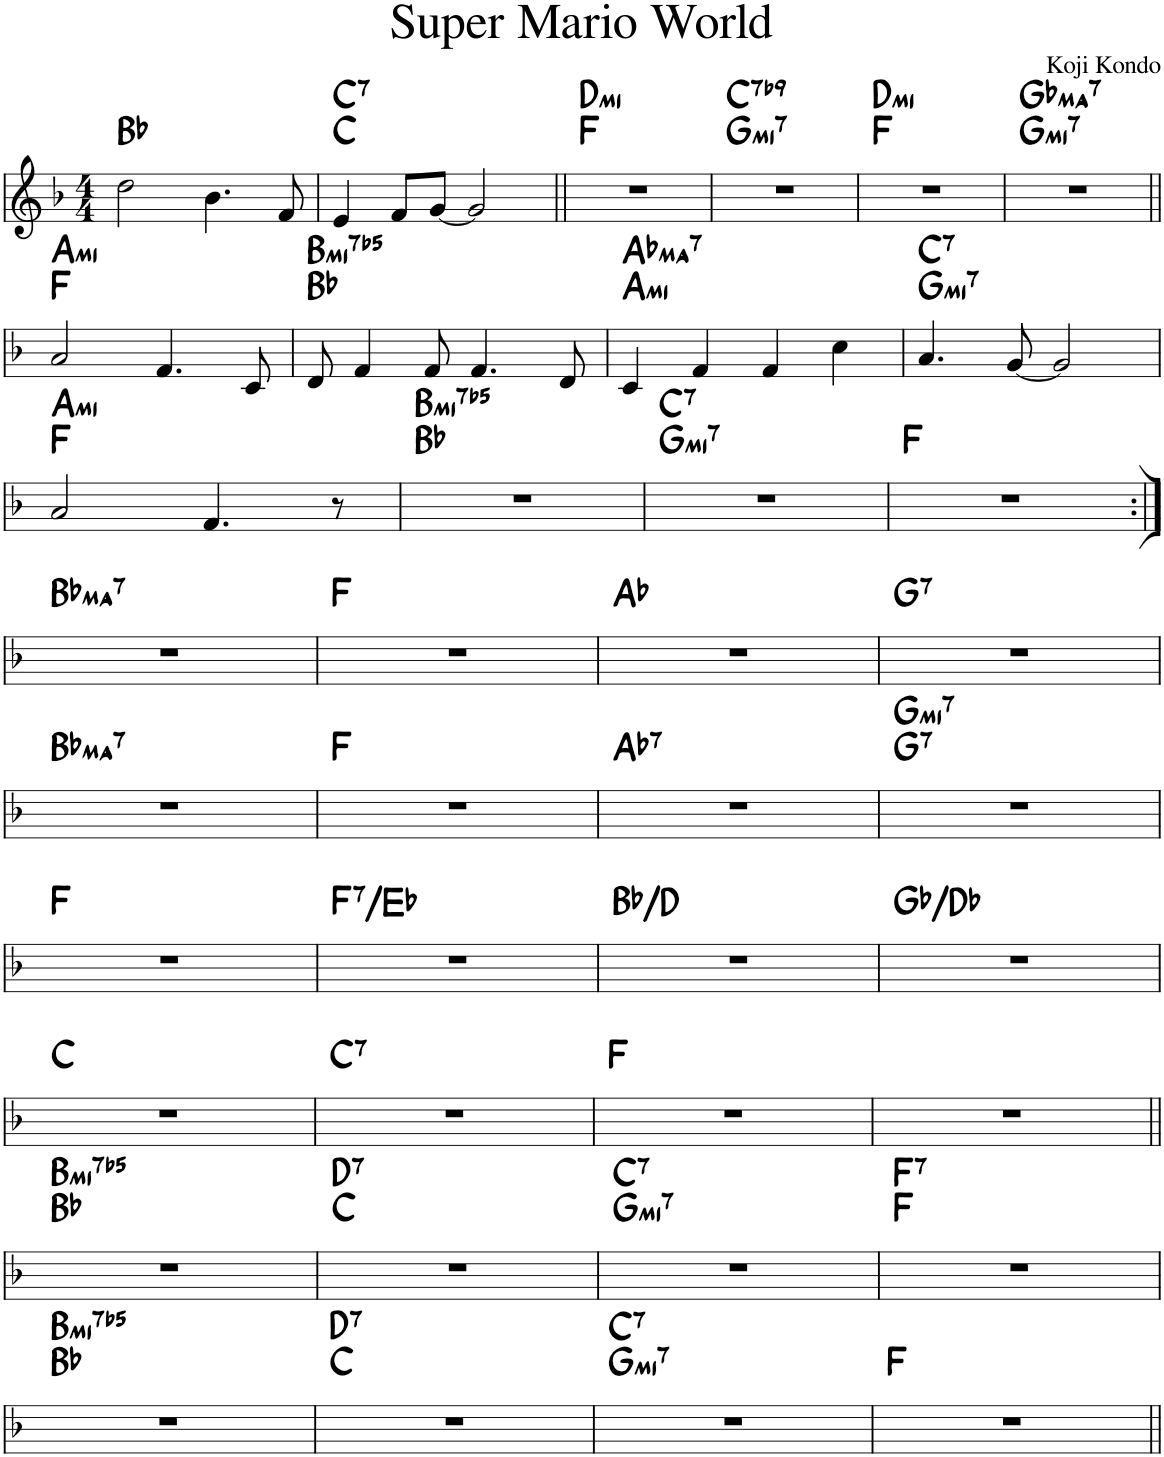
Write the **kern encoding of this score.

**kern	**harte
*part1	*part1
*staff1	*
*I"Piano	*
*I'Pno	*
*clefG2	*
*k[b-]	*
*M4/4	*
=1	=1
2dd\	Bb:maj
4.b-\	.
8f/	.
=2	=2
!	!LO:H:n=2:kt=7
4e/	C:maj C:7
8f/L	.
[8g/J	.
2g/]	.
=3||	=3||
!	!LO:H:n=2:kt=m
1r	F:maj D:min
=4	=4
!	!LO:H:n=1:kt=m7
!	!LO:H:n=2:kt=7
1r	G:min7 C:7(b9)
=5	=5
!	!LO:H:n=2:kt=m
1r	F:maj D:min
=6	=6
!	!LO:H:n=1:kt=m7
!	!LO:H:n=2:kt=Maj7
1r	G:min7 Gb:maj7
!!LO:LB:g=z
=7||	=7||
!	!LO:H:n=2:kt=m
2a/	F:maj A:min
4.f/	.
8c/	.
=8	=8
!	!LO:H:n=2:kt=m7b5
8d/	Bb:maj B:hdim7
4f/	.
8f/	.
4.f/	.
8d/	.
=9	=9
!	!LO:H:n=1:kt=m
!	!LO:H:n=2:kt=Maj7
4c/	A:min Ab:maj7
4f/	.
4f/	.
4cc\	.
=10	=10
!	!LO:H:n=1:kt=m7
!	!LO:H:n=2:kt=7
4.a/	G:min7 C:7
[8g/	.
2g/]	.
!!LO:LB:g=z
=11	=11
!	!LO:H:n=2:kt=m
2a/	F:maj A:min
4.f/	.
8r	.
=12	=12
!	!LO:H:n=2:kt=m7b5
1r	Bb:maj B:hdim7
=13	=13
!	!LO:H:n=1:kt=m7
!	!LO:H:n=2:kt=7
1r	G:min7 C:7
=14	=14
1r	F:maj
!!LO:LB:g=z
=15:|!	=15:|!
!	!LO:H:kt=Maj7
1r	Bb:maj7
=16	=16
1r	F:maj
=17	=17
1r	Ab:maj
=18	=18
!	!LO:H:kt=7
1r	G:7
!!LO:LB:g=z
=19	=19
!	!LO:H:kt=Maj7
1r	Bb:maj7
=20	=20
1r	F:maj
=21	=21
!	!LO:H:kt=7
1r	Ab:7
=22	=22
!	!LO:H:n=1:kt=7
!	!LO:H:n=2:kt=m7
1r	G:7 G:min7
!!LO:LB:g=z
=23	=23
1r	F:maj
=24	=24
!	!LO:H:kt=7
1r	F:7/b7
=25	=25
1r	Bb:maj/3
=26	=26
1r	Gb:maj/5
!!LO:LB:g=z
=27	=27
1r	C:maj
=28	=28
!	!LO:H:kt=7
1r	C:7
=29	=29
1r	F:maj
=30	=30
1r	.
!!LO:LB:g=z
=31||	=31||
!	!LO:H:n=2:kt=m7b5
1r	Bb:maj B:hdim7
=32	=32
!	!LO:H:n=2:kt=7
1r	C:maj D:7
=33	=33
!	!LO:H:n=1:kt=m7
!	!LO:H:n=2:kt=7
1r	G:min7 C:7
=34	=34
!	!LO:H:n=2:kt=7
1r	F:maj F:7
!!LO:LB:g=z
=35	=35
!	!LO:H:n=2:kt=m7b5
1r	Bb:maj B:hdim7
=36	=36
!	!LO:H:n=2:kt=7
1r	C:maj D:7
=37	=37
!	!LO:H:n=1:kt=m7
!	!LO:H:n=2:kt=7
1r	G:min7 C:7
=38	=38
1r	F:maj
=||	=||
*-	*-
